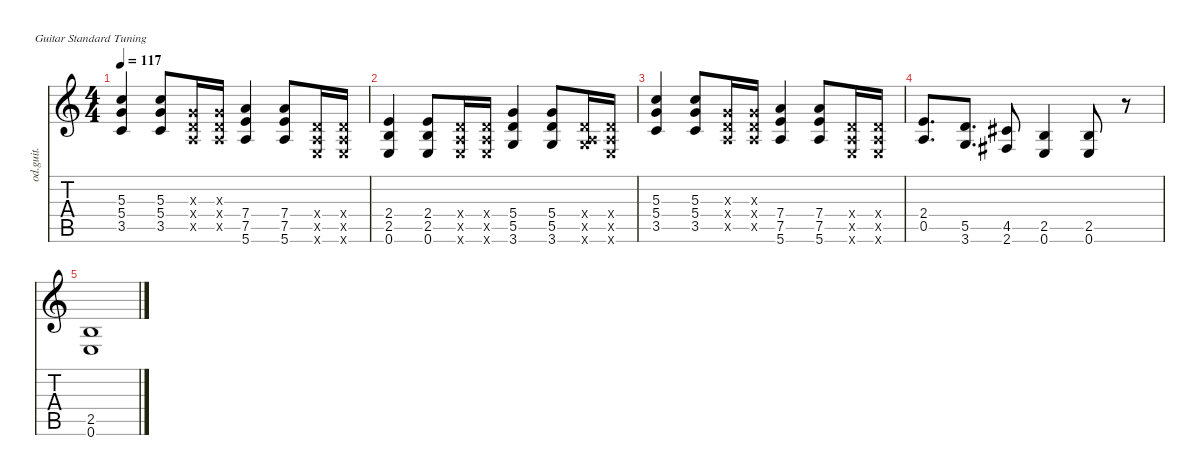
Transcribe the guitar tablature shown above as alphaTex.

\defaultSystemsLayout 4
\hideDynamics
\bracketExtendMode nobrackets
\otherSystemsTrackNameOrientation horizontal
\track ("Gtr OD" "od.guit.") {instrument overdrivenguitar}
\staff {score tabs}
\tuning (E4 B3 G3 D3 A2 E2)
\ts (4 4)
\tempo 117
\clef g2
\ks c
(3.5 5.4 5.3).4{dy mf} (3.5 5.4 5.3).8 (0.3{x} 0.5{x} 0.4{x}).16 (0.3{x} 0.4{x} 0.5{x}).16 (5.6 7.5 7.4).4 (5.6 7.5 7.4).8 (0.4{x} 0.5{x} 0.6{x}).16 (0.4{x} 0.5{x} 0.6{x}).16 |
(0.6 2.5 2.4).4 (0.6 2.5 2.4).8 (0.4{x} 0.5{x} 0.6{x}).16 (0.6{x} 0.5{x} 0.4{x}).16 (3.6 5.5 5.4).4 (3.6 5.5 5.4).8 (3.6{x} 0.4{x} 0.5{x}).16 (0.6{x} 0.5{x} 0.4{x}).16 |
(3.5 5.4 5.3).4 (3.5 5.4 5.3).8 (0.3{x} 0.5{x} 0.4{x}).16 (0.3{x} 0.4{x} 0.5{x}).16 (5.6 7.5 7.4).4 (5.6 7.5 7.4).8 (0.4{x} 0.5{x} 0.6{x}).16 (0.4{x} 0.5{x} 0.6{x}).16 |
(0.5 2.4).8{d} (3.6 5.5).8{d} (2.6{acc #} 4.5{acc #}).8 (0.6 2.5).4 (0.6 2.5).8 r.8 |
(0.6 2.5).1
